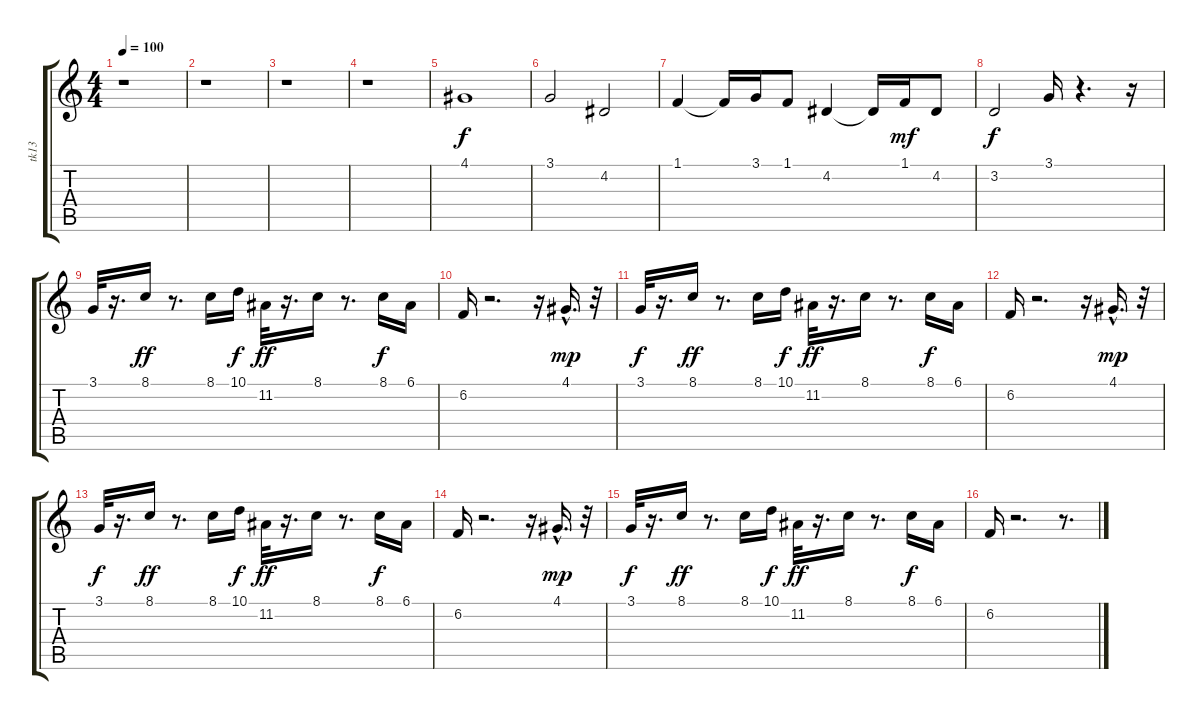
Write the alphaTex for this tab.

\track ("tk13" "tk13") {instrument acousticgrandpiano}
\staff {score tabs}
\tuning (E4 B3 G3 D3 A2 E2) {hide}
\ts (4 4)
\tempo 100
\clef g2
\ks c
r.1{dy f} |
r.1 |
r.1 |
r.1 |
4.1.1 |
3.1.2 4.2.2 |
1.1.4 1.1{t}.16 3.1.16 1.1.8 4.2.4 4.2{t}.16 1.1.16{dy mf} 4.2.8 |
3.2.2{dy f} 3.1.16 r.4{d} r.16 |
3.1.32 r.16{d} 8.1.16{dy ff} r.8{d} 8.1.16 10.1.16{dy f} 11.2.32{dy ff} r.16{d} 8.1.16 r.8{d} 8.1.16{dy f} 6.1.16 |
6.2.16 r.2{d} r.16 4.1{hac}.16{d dy mp} r.32 |
3.1.32{dy f} r.16{d} 8.1.16{dy ff} r.8{d} 8.1.16 10.1.16{dy f} 11.2.32{dy ff} r.16{d} 8.1.16 r.8{d} 8.1.16{dy f} 6.1.16 |
6.2.16 r.2{d} r.16 4.1{hac}.16{d dy mp} r.32 |
3.1.32{dy f} r.16{d} 8.1.16{dy ff} r.8{d} 8.1.16 10.1.16{dy f} 11.2.32{dy ff} r.16{d} 8.1.16 r.8{d} 8.1.16{dy f} 6.1.16 |
6.2.16 r.2{d} r.16 4.1{hac}.16{d dy mp} r.32 |
3.1.32{dy f} r.16{d} 8.1.16{dy ff} r.8{d} 8.1.16 10.1.16{dy f} 11.2.32{dy ff} r.16{d} 8.1.16 r.8{d} 8.1.16{dy f} 6.1.16 |
6.2.16 r.2{d} r.8{d}
